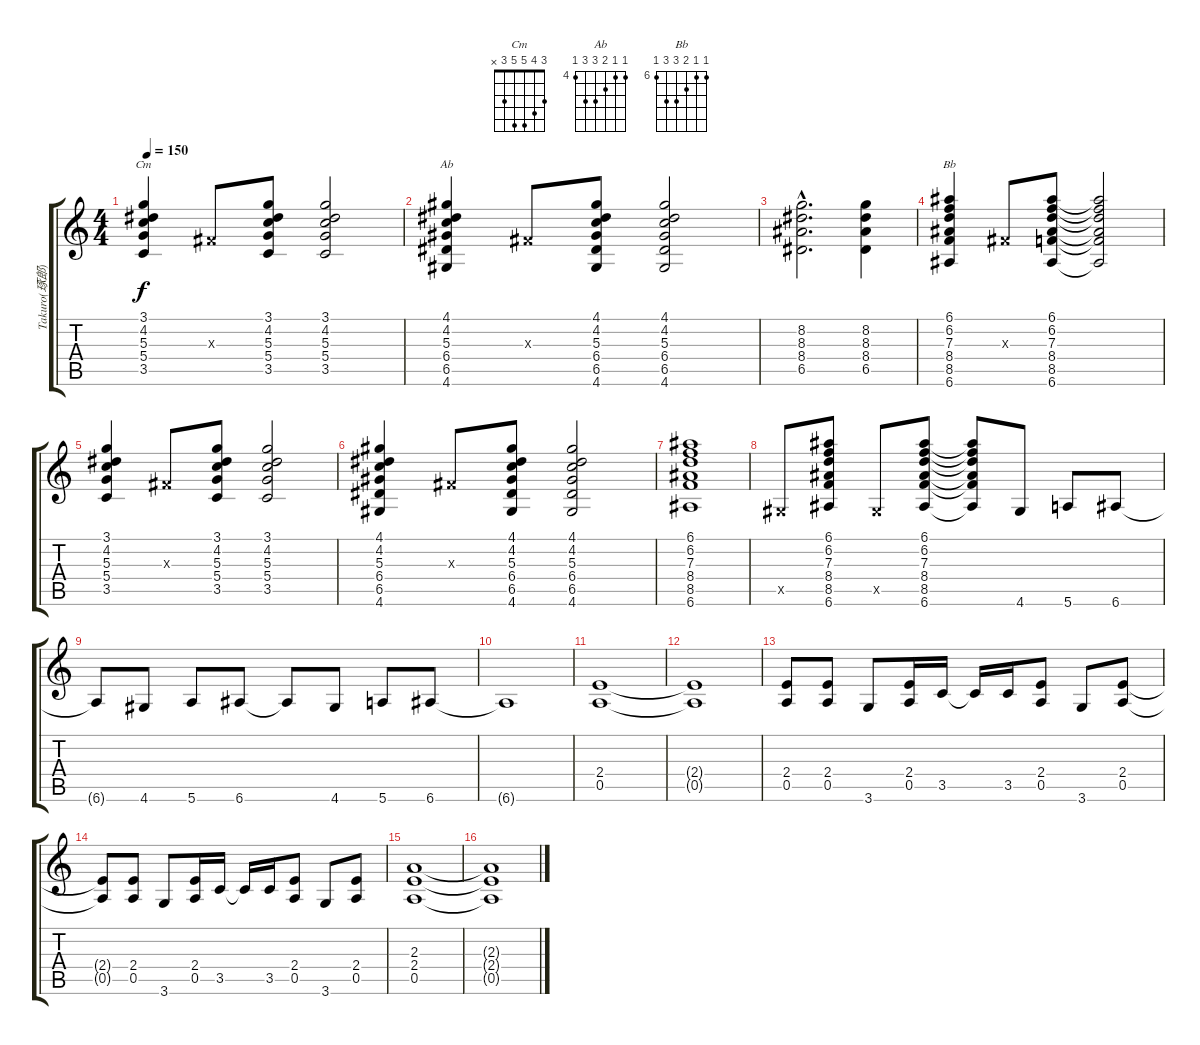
\track ("Takuro(琢郎)" "Takuro(琢郎)") {instrument distortionguitar}
\staff {score tabs}
\tuning (E4 B3 G3 D3 A2 E2) {hide}
\chord ("Cm" 3 4 5 5 3 x)
\chord ("Ab" 4 4 5 6 6 4) {firstfret 4}
\chord ("Bb" 6 6 7 8 8 6) {firstfret 6}
\ts (4 4)
\tempo 150
\clef g2
\ks c
(3.1 4.2 5.3 5.4 3.5).4{ch "Cm" dy f} -1.3{x}.8 (3.1 4.2 5.3 5.4 3.5).8 (3.1 4.2 5.3 5.4 3.5).2 |
(4.1 4.2 5.3 6.4 6.5 4.6).4{ch "Ab"} -1.3{x}.8 (4.1 4.2 5.3 6.4 6.5 4.6).8 (4.1 4.2 5.3 6.4 6.5 4.6).2 |
(8.2{hac} 8.3{hac} 8.4{hac} 6.5{hac}).2{d} (8.2 8.3 8.4 6.5).4 |
(6.1 6.2 7.3 8.4 8.5 6.6).4{ch "Bb"} -1.3{x}.8 (6.1 6.2 7.3 8.4 8.5 6.6).8 (6.1{t} 6.2{t} 7.3{t} 8.4{t} 8.5{t} 6.6{t}).2 |
(3.1 4.2 5.3 5.4 3.5).4 -1.3{x}.8 (3.1 4.2 5.3 5.4 3.5).8 (3.1 4.2 5.3 5.4 3.5).2 |
(4.1 4.2 5.3 6.4 6.5 4.6).4 -1.3{x}.8 (4.1 4.2 5.3 6.4 6.5 4.6).8 (4.1 4.2 5.3 6.4 6.5 4.6).2 |
(6.1 6.2 7.3 8.4 8.5 6.6).1 |
-1.5{x}.8 (6.1 6.2 7.3 8.4 8.5 6.6).8 -1.5{x}.8 (6.1 6.2 7.3 8.4 8.5 6.6).8 (6.1{t} 6.2{t} 7.3{t} 8.4{t} 8.5{t} 6.6{t}).8 4.6.8 5.6.8 6.6.8 |
6.6{t}.8 4.6.8 5.6.8 6.6.8 6.6{t}.8 4.6.8 5.6.8 6.6.8 |
6.6{t}.1 |
(2.4 0.5).1 |
(2.4{t} 0.5{t}).1 |
(2.4 0.5).8 (2.4 0.5).8 3.6.8 (2.4 0.5).16 3.5.16 3.5{t}.16 3.5.16 (2.4 0.5).8 3.6.8 (2.4 0.5).8 |
(2.4{t} 0.5{t}).8 (2.4 0.5).8 3.6.8 (2.4 0.5).16 3.5.16 3.5{t}.16 3.5.16 (2.4 0.5).8 3.6.8 (2.4 0.5).8 |
(2.3 2.4 0.5).1 |
(2.3{t} 2.4{t} 0.5{t}).1
